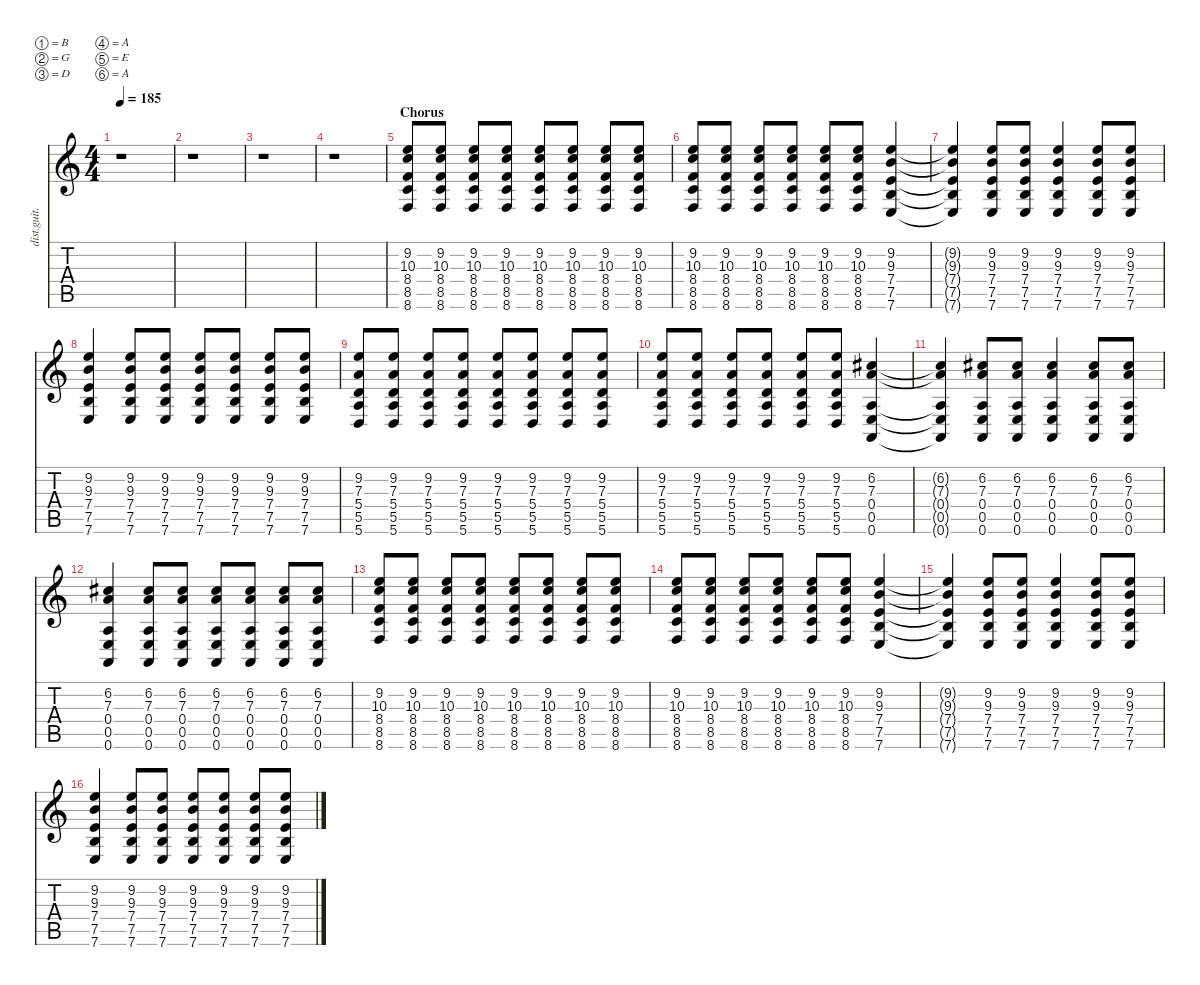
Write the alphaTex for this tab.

\defaultSystemsLayout 4
\hideDynamics
\bracketExtendMode nobrackets
\track ("Distortion Guitar - Petr" "dist.guit.") {instrument distortionguitar}
\staff {score tabs}
\tuning (B3 G3 D3 A2 E2 A1)
\ts (4 4)
\tempo 185
\clef g2
\ks c
r.1{dy mf} |
r.1 |
r.1 |
r.1 |
\section ("" "Chorus")
(8.6 8.5 8.4 10.3 9.2).8 (8.6 8.5 8.4 10.3 9.2).8 (8.6 8.5 8.4 10.3 9.2).8 (8.6 8.5 8.4 10.3 9.2).8 (8.6 8.5 8.4 10.3 9.2).8 (8.6 8.5 8.4 10.3 9.2).8 (8.6 8.5 8.4 10.3 9.2).8 (8.6 8.5 8.4 10.3 9.2).8 |
(8.6 8.5 8.4 10.3 9.2).8 (8.6 8.5 8.4 10.3 9.2).8 (8.6 8.5 8.4 10.3 9.2).8 (8.6 8.5 8.4 10.3 9.2).8 (8.6 8.5 8.4 10.3 9.2).8 (8.6 8.5 8.4 10.3 9.2).8 (7.6 7.5 7.4 9.3 9.2).4 |
(7.6{t} 7.5{t} 7.4{t} 9.3{t} 9.2{t}).4 (7.6 7.5 7.4 9.3 9.2).8 (7.6 7.5 7.4 9.3 9.2).8 (7.6 7.5 7.4 9.3 9.2).4 (7.6 7.5 7.4 9.3 9.2).8 (7.6 7.5 7.4 9.3 9.2).8 |
(7.6 7.5 7.4 9.3 9.2).4 (7.6 7.5 7.4 9.3 9.2).8 (7.6 7.5 7.4 9.3 9.2).8 (7.6 7.5 7.4 9.3 9.2).8 (7.6 7.5 7.4 9.3 9.2).8 (7.6 7.5 7.4 9.3 9.2).8 (7.6 7.5 7.4 9.3 9.2).8 |
(5.6 5.5 5.4 7.3 9.2).8 (5.6 5.5 5.4 7.3 9.2).8 (5.6 5.5 5.4 7.3 9.2).8 (5.6 5.5 5.4 7.3 9.2).8 (5.6 5.5 5.4 7.3 9.2).8 (5.6 5.5 5.4 7.3 9.2).8 (5.6 5.5 5.4 7.3 9.2).8 (5.6 5.5 5.4 7.3 9.2).8 |
(5.6 5.5 5.4 7.3 9.2).8 (5.6 5.5 5.4 7.3 9.2).8 (5.6 5.5 5.4 7.3 9.2).8 (5.6 5.5 5.4 7.3 9.2).8 (5.6 5.5 5.4 7.3 9.2).8 (5.6 5.5 5.4 7.3 9.2).8 (0.6 0.5 0.4 7.3 6.2{acc #}).4 |
(0.6{t} 0.5{t} 0.4{t} 7.3{t} 6.2{t acc #}).4 (0.6 0.5 0.4 7.3 6.2{acc #}).8 (0.6 0.5 0.4 6.2{acc #} 7.3).8 (0.6 0.5 0.4 6.2{acc #} 7.3).4 (0.6 0.5 0.4 6.2{acc #} 7.3).8 (0.6 0.5 0.4 6.2{acc #} 7.3).8 |
(0.6 0.5 0.4 6.2{acc #} 7.3).4 (0.6 0.5 0.4 6.2{acc #} 7.3).8 (0.6 0.5 0.4 6.2{acc #} 7.3).8 (0.6 0.5 0.4 6.2{acc #} 7.3).8 (0.6 0.5 0.4 6.2{acc #} 7.3).8 (0.6 0.5 0.4 6.2{acc #} 7.3).8 (0.6 0.5 0.4 6.2{acc #} 7.3).8 |
(8.6 8.5 8.4 10.3 9.2).8 (8.6 8.5 8.4 10.3 9.2).8 (8.6 8.5 8.4 10.3 9.2).8 (8.6 8.5 8.4 10.3 9.2).8 (8.6 8.5 8.4 10.3 9.2).8 (8.6 8.5 8.4 10.3 9.2).8 (8.6 8.5 8.4 10.3 9.2).8 (8.6 8.5 8.4 10.3 9.2).8 |
(8.6 8.5 8.4 10.3 9.2).8 (8.6 8.5 8.4 10.3 9.2).8 (8.6 8.5 8.4 10.3 9.2).8 (8.6 8.5 8.4 10.3 9.2).8 (8.6 8.5 8.4 10.3 9.2).8 (8.6 8.5 8.4 10.3 9.2).8 (7.6 7.5 7.4 9.3 9.2).4 |
(7.6{t} 7.5{t} 7.4{t} 9.3{t} 9.2{t}).4 (7.6 7.5 7.4 9.3 9.2).8 (7.6 7.5 7.4 9.3 9.2).8 (7.6 7.5 7.4 9.3 9.2).4 (7.6 7.5 7.4 9.3 9.2).8 (7.6 7.5 7.4 9.3 9.2).8 |
(7.6 7.5 7.4 9.3 9.2).4 (7.6 7.5 7.4 9.3 9.2).8 (7.6 7.5 7.4 9.3 9.2).8 (7.6 7.5 7.4 9.3 9.2).8 (7.6 7.5 7.4 9.3 9.2).8 (7.6 7.5 7.4 9.3 9.2).8 (7.6 7.5 7.4 9.3 9.2).8
